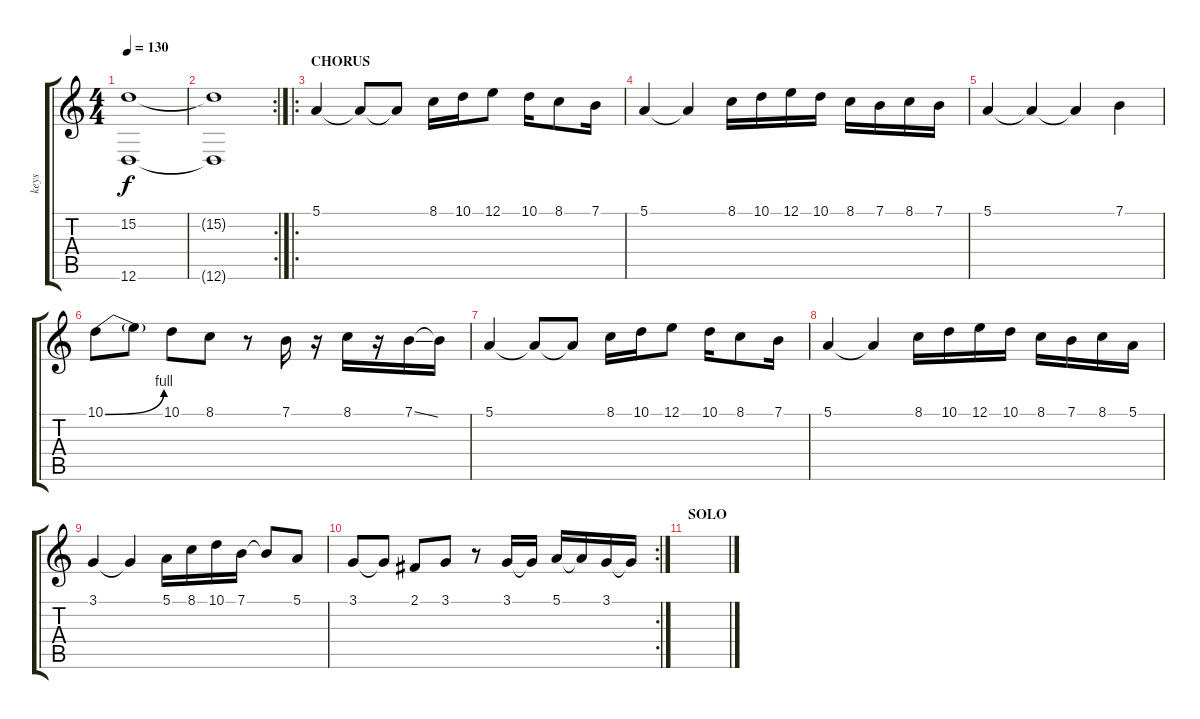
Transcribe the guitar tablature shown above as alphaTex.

\track ("keys" "keys") {instrument rockorgan}
\staff {score tabs}
\tuning (E4 B3 G3 D3 A2 D2) {hide}
\ts (4 4)
\tempo 130
\clef g2
\ks c
(15.2 12.6).1{dy f instrument synthvoice} |
\rc 2
(15.2{t} 12.6{t}).1{instrument synthvoice} |
\ro
\section ("" "CHORUS")
5.1.4{volume 16 balance 16 instrument celesta} 5.1{t}.8 5.1{t}.8 8.1.16 10.1.16 12.1.8 10.1.16 8.1.8 7.1.16 |
5.1.4 5.1{t}.4 8.1.16 10.1.16 12.1.16 10.1.16 8.1.16 7.1.16 8.1.16 7.1.16 |
5.1.4 5.1{t}.4 5.1{t}.4 7.1.4 |
10.1{be (bend 0 0 60 4)}.8 10.1{t}.8 10.1.8 8.1.8 r.8 7.1.16 r.16 8.1.16 r.16 7.1{ss}.16 7.1{t}.16 |
5.1.4 5.1{t}.8 5.1{t}.8 8.1.16 10.1.16 12.1.8 10.1.16 8.1.8 7.1.16 |
5.1.4 5.1{t}.4 8.1.16 10.1.16 12.1.16 10.1.16 8.1.16 7.1.16 8.1.16 5.1.16 |
3.1.4 3.1{t}.4 5.1.16 8.1.16 10.1.16 7.1.16 7.1{t}.8 5.1.8 |
\rc 2
3.1.8 3.1{t}.8 2.1.8 3.1.8 r.8 3.1.16 3.1{t}.16 5.1.16 5.1{t}.16 3.1.16 3.1{t}.16 |
\section ("" "SOLO")
